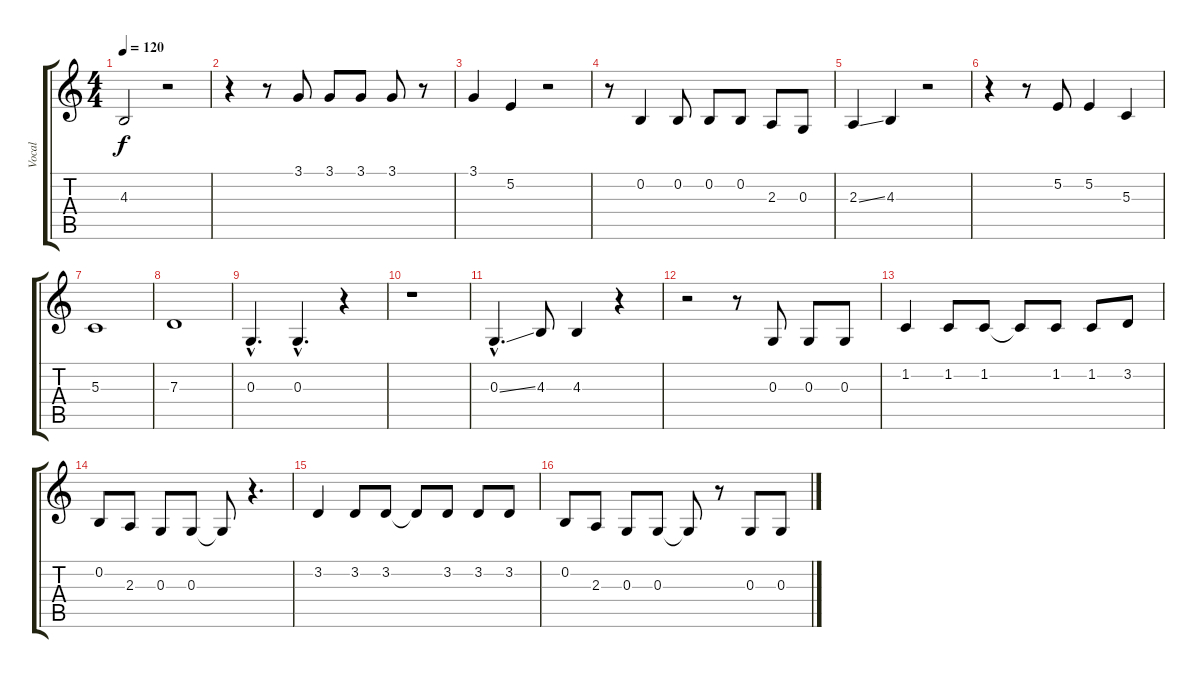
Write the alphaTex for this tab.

\track ("Vocal" "Vocal") {instrument choiraahs}
\staff {score tabs}
\tuning (E4 B3 G3 D3 A2 E2) {hide}
\ts (4 4)
\tempo 120
\clef g2
\ks c
4.3.2{dy f} r.2 |
r.4 r.8 3.1.8 3.1.8 3.1.8 3.1.8 r.8 |
3.1.4 5.2.4 r.2 |
r.8 0.2.4 0.2.8 0.2.8 0.2.8 2.3.8 0.3.8 |
2.3{ss}.4 4.3.4 r.2 |
r.4 r.8 5.2.8 5.2.4 5.3.4 |
5.3.1 |
7.3.1 |
0.3{hac}.4{d} 0.3{hac}.4{d} r.4 |
r.1 |
0.3{ss hac}.4{d} 4.3.8 4.3.4 r.4 |
r.2 r.8 0.3.8 0.3.8 0.3.8 |
1.2.4 1.2.8 1.2.8 1.2{t}.8 1.2.8 1.2.8 3.2.8 |
0.2.8 2.3.8 0.3.8 0.3.8 0.3{t}.8 r.4{d} |
3.2.4 3.2.8 3.2.8 3.2{t}.8 3.2.8 3.2.8 3.2.8 |
0.2.8 2.3.8 0.3.8 0.3.8 0.3{t}.8 r.8 0.3.8 0.3.8
